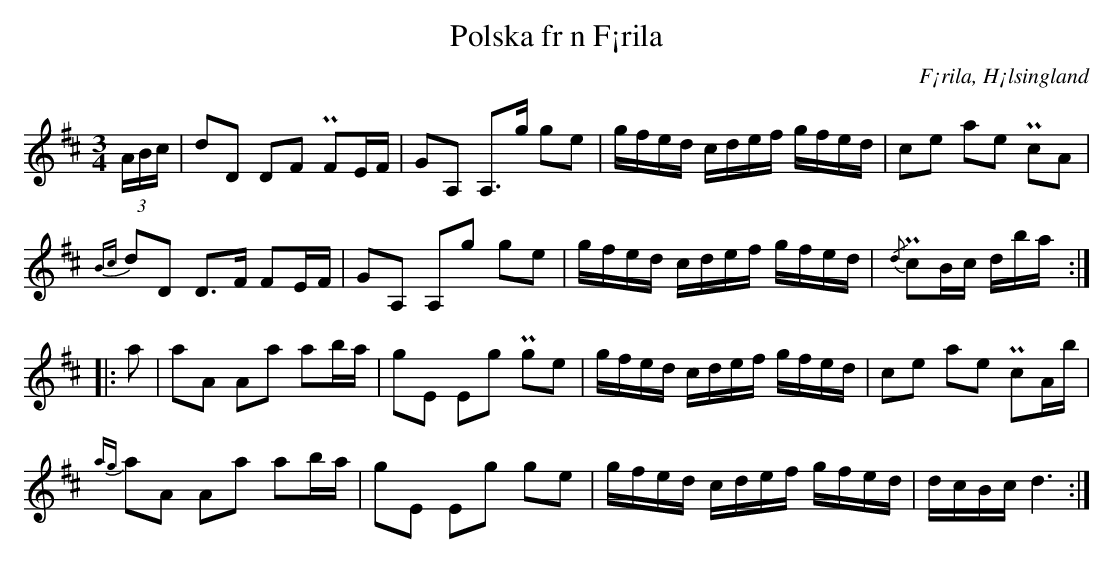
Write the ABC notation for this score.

X:1
T:Polska fr n F¡rila
O:F¡rila, H¡lsingland
M:3/4
L:1/16
U:t=turn
K:D
(3ABc | d2D2 D2F2 PF2EF | G2A,2 A,2>g2 g2e2 | gfed cdef gfed | c2e2 a2e2 Pc2A2 |
{Bc}d2D2 D2>F2 F2EF | G2A,2 A,2g2 g2e2 | gfed cdef gfed | {/d}Pc2Bc dba ::
a2 | a2A2 A2a2 a2ba | g2E2 E2g2 Pg2e2 | gfed cdef gfed | c2e2 a2e2 Pc2A4/3b2/3 |
{a4/3g4/3}a2A2 A2a2 a2ba | g2E2 E2g2 g2e2 | gfed cdef gfed | dcBc d6 :|
